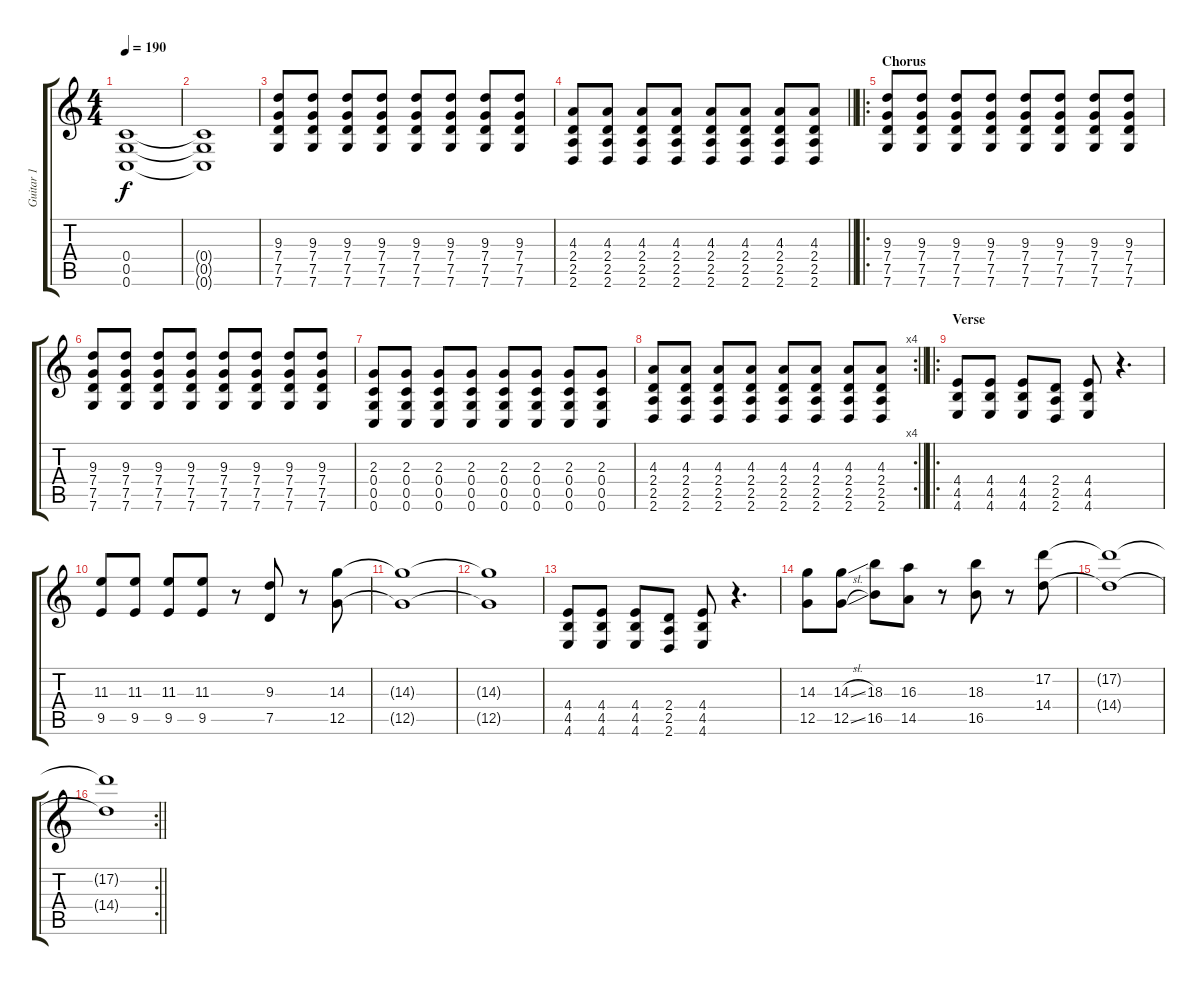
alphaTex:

\track ("Guitar 1" "Guitar 1") {instrument distortionguitar}
\staff {score tabs}
\tuning (D4 A3 F3 C3 G2 C2) {hide}
\ts (4 4)
\tempo 190
\clef g2
\ks c
(0.4 0.5 0.6).1{dy f} |
(0.4{t} 0.5{t} 0.6{t}).1 |
(9.3 7.4 7.5 7.6).8 (9.3 7.4 7.5 7.6).8 (9.3 7.4 7.5 7.6).8 (9.3 7.4 7.5 7.6).8 (9.3 7.4 7.5 7.6).8 (9.3 7.4 7.5 7.6).8 (9.3 7.4 7.5 7.6).8 (9.3 7.4 7.5 7.6).8 |
\barLineRight lightlight
(4.3 2.4 2.5 2.6).8 (4.3 2.4 2.5 2.6).8 (4.3 2.4 2.5 2.6).8 (4.3 2.4 2.5 2.6).8 (4.3 2.4 2.5 2.6).8 (4.3 2.4 2.5 2.6).8 (4.3 2.4 2.5 2.6).8 (4.3 2.4 2.5 2.6).8 |
\ro
\section ("" "Chorus")
(9.3 7.4 7.5 7.6).8 (9.3 7.4 7.5 7.6).8 (9.3 7.4 7.5 7.6).8 (9.3 7.4 7.5 7.6).8 (9.3 7.4 7.5 7.6).8 (9.3 7.4 7.5 7.6).8 (9.3 7.4 7.5 7.6).8 (9.3 7.4 7.5 7.6).8 |
(9.3 7.4 7.5 7.6).8 (9.3 7.4 7.5 7.6).8 (9.3 7.4 7.5 7.6).8 (9.3 7.4 7.5 7.6).8 (9.3 7.4 7.5 7.6).8 (9.3 7.4 7.5 7.6).8 (9.3 7.4 7.5 7.6).8 (9.3 7.4 7.5 7.6).8 |
(2.3 0.4 0.5 0.6).8 (2.3 0.4 0.5 0.6).8 (2.3 0.4 0.5 0.6).8 (2.3 0.4 0.5 0.6).8 (2.3 0.4 0.5 0.6).8 (2.3 0.4 0.5 0.6).8 (2.3 0.4 0.5 0.6).8 (2.3 0.4 0.5 0.6).8 |
\rc 4
\barLineRight lightlight
(4.3 2.4 2.5 2.6).8 (4.3 2.4 2.5 2.6).8 (4.3 2.4 2.5 2.6).8 (4.3 2.4 2.5 2.6).8 (4.3 2.4 2.5 2.6).8 (4.3 2.4 2.5 2.6).8 (4.3 2.4 2.5 2.6).8 (4.3 2.4 2.5 2.6).8 |
\ro
\section ("" "Verse")
(4.4 4.5 4.6).8 (4.4 4.5 4.6).8 (4.4 4.5 4.6).8 (2.4 2.5 2.6).8 (4.4 4.5 4.6).8 r.4{d} |
(11.3 9.5).8 (11.3 9.5).8 (11.3 9.5).8 (11.3 9.5).8 r.8 (9.3 7.5).8 r.8 (14.3 12.5).8 |
(14.3{t} 12.5{t}).1 |
(14.3{t} 12.5{t}).1 |
(4.4 4.5 4.6).8 (4.4 4.5 4.6).8 (4.4 4.5 4.6).8 (2.4 2.5 2.6).8 (4.4 4.5 4.6).8 r.4{d} |
(14.3 12.5).8 (14.3{sl} 12.5{sl}).8 (18.3 16.5).8 (16.3 14.5).8 r.8 (18.3 16.5).8 r.8 (17.2 14.4).8 |
(17.2{t} 14.4{t}).1 |
\rc 2
\barLineRight lightlight
(17.2{t} 14.4{t}).1
